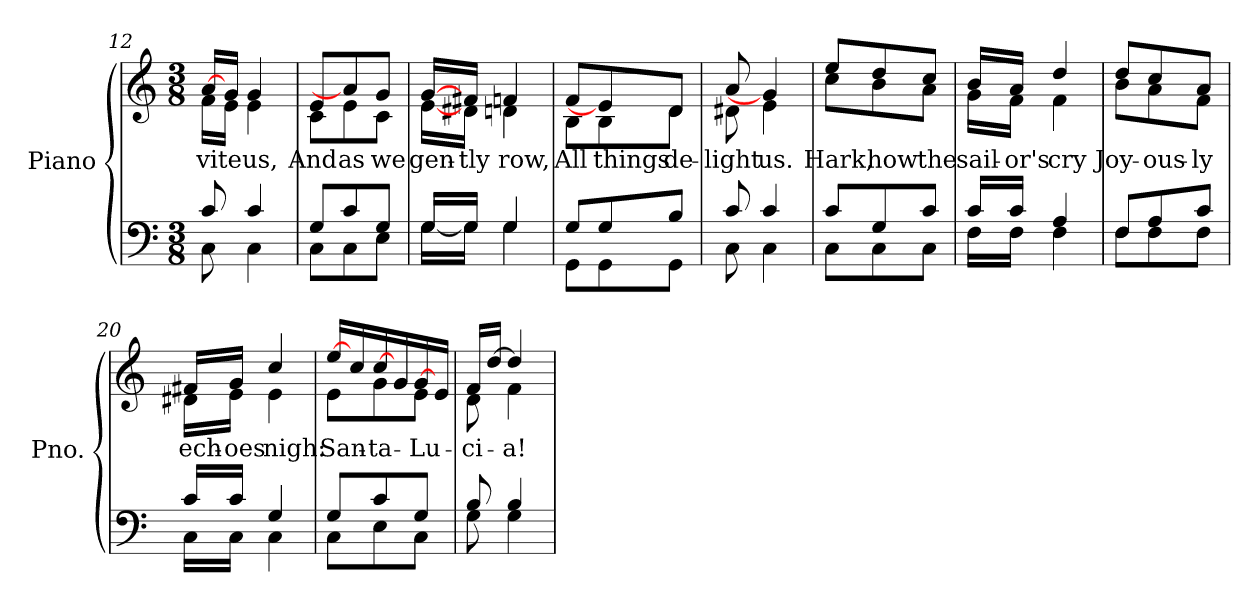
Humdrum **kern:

**kern	**kern	**text
*part1	*part1	*part1
*staff2	*staff1	*staff1
*I"Piano	*	*
*I'Pno.	*	*
*clefF4	*clefG2	*
*k[]	*k[]	*
*C:	*C:	*
*M3/8	*M3/8	*
=12	=12	=12
*^	*	*
!	!	!	!LO:LY:b:color=#000000
*	*	*^	*
8ci/	8Ci\	[16ai/LL	16fi\LL	-vite
.	.	16gi/JJ	16ei\JJ	.
!	!	!	!	!LO:LY:b:color=#000000
4ci/	4Ci\	4gi/	4ei\	us,
=13	=13	=13	=13	=13
!	!	!	!	!LO:LY:b:color=#000000
8Gi/L	8Ci\L	8ei/L	8ci\L	And
!	!	!	!	!LO:LY:b:color=#000000
8ci/	8Ci\	8ai/]	8ei\	as
!	!	!	!	!LO:LY:b:color=#000000
8Gi/J	8Ei\J	8gi/J	8ci\J	we
=14	=14	=14	=14	=14
!	!	!	!	!LO:LY:b:color=#000000
16Gi/LL	[16Gi\LL	[16gi/LL	[16ei\LL	gen-
!	!	!	!	!LO:LY:b:color=#000000
16Gi/JJ]	16Gi\JJ	16f#Xi/JJ	16d#Xi\JJ	-tly
!	!	!	!	!LO:LY:b:color=#000000
4Gi/	4Gi\	4fni/	4dni\	row,
!!LO:LB:g=z	!!
=15	=15	=15	=15	=15
!	!	!	!	!LO:LY:b:color=#000000
8Gi/L	8GGi\L	8fi/L	8Bi\L	All
!	!	!	!	!LO:LY:b:color=#000000
8Gi/	8GGi\	8ei/]	8Bi\	things
!	!	!	!	!LO:LY:b:color=#000000
8Bi/J	8GGi\J	8di/J	8di\J	de-
=16	=16	=16	=16	=16
!	!	!	!	!LO:LY:b:color=#000000
8ci/	8Ci\	8ai/	8d#Xi\	-light
!	!	!	!	!LO:LY:b:color=#000000
4ci/	4Ci\	4gi/]	4ei\	us.
=17	=17	=17	=17	=17
!	!	!	!	!LO:LY:b:color=#000000
8ci/L	8Ci\L	8eei/L	8cci\L	Hark,
!	!	!	!	!LO:LY:b:color=#000000
8Gi/	8Ci\	8ddi/	8bi\	how
!	!	!	!	!LO:LY:b:color=#000000
8ci/J	8Ci\J	8cci/J	8ai\J	the
=18	=18	=18	=18	=18
!	!	!	!	!LO:LY:b:color=#000000
16ci/LL	16Fi\LL	16bi/LL	16gi\LL	sail-
!	!	!	!	!LO:LY:b:color=#000000
16ci/JJ	16Fi\JJ	16ai/JJ	16fi\JJ	-or's
!	!	!	!	!LO:LY:b:color=#000000
4Ai/	4Fi\	4ddi/	4fi\	cry
=19	=19	=19	=19	=19
!	!	!	!	!LO:LY:b:color=#000000
8Fi/L	8Fi\L	8ddi/L	8bi\L	Joy-
!	!	!	!	!LO:LY:b:color=#000000
8Ai/	8Fi\	8cci/	8ai\	-ous-
!	!	!	!	!LO:LY:b:color=#000000
8ci/J	8Fi\J	8ai/J	8fi\J	-ly
=20	=20	=20	=20	=20
!	!	!	!	!LO:LY:b:color=#000000
16ci/LL	16Ci\LL	16f#Xi/LL	16d#Xi\LL	ech-
!	!	!	!	!LO:LY:b:color=#000000
16ci/JJ	16Ci\JJ	16gi/JJ	16ei\JJ	-oes
!	!	!	!	!LO:LY:b:color=#000000
4Gi/	4Ci\	4cci/	4ei\	nigh:
!!LO:LB:g=z	!!
=21	=21	=21	=21	=21
!	!	!	!	!LO:LY:b:color=#000000
8Gi/L	8Ci\L	[16eei/LL	8ei\L	San-
.	.	16cci/	.	.
!	!	!	!	!LO:LY:b:color=#000000
8ci/	8Ei\	[16cci/	8gi\	-ta-
.	.	16gi/	.	.
!	!	!	!	!LO:LY:b:color=#000000
8Gi/J	8Ci\J	[16gi/	8ei\J	-Lu-
.	.	16ei/JJ	.	.
=22	=22	=22	=22	=22
!	!	!	!	!LO:LY:b:color=#000000
8Bi/	8Gi\	16fi/LL	8di\	-ci-
.	.	[16ddi/JJ	.	.
!	!	!	!	!LO:LY:b:color=#000000
4Bi/	4Gi\	4ddi/]	4fi\	-a!
*v	*v	*	*	*
*	*v	*v	*
=	=	=
*-	*-	*-
